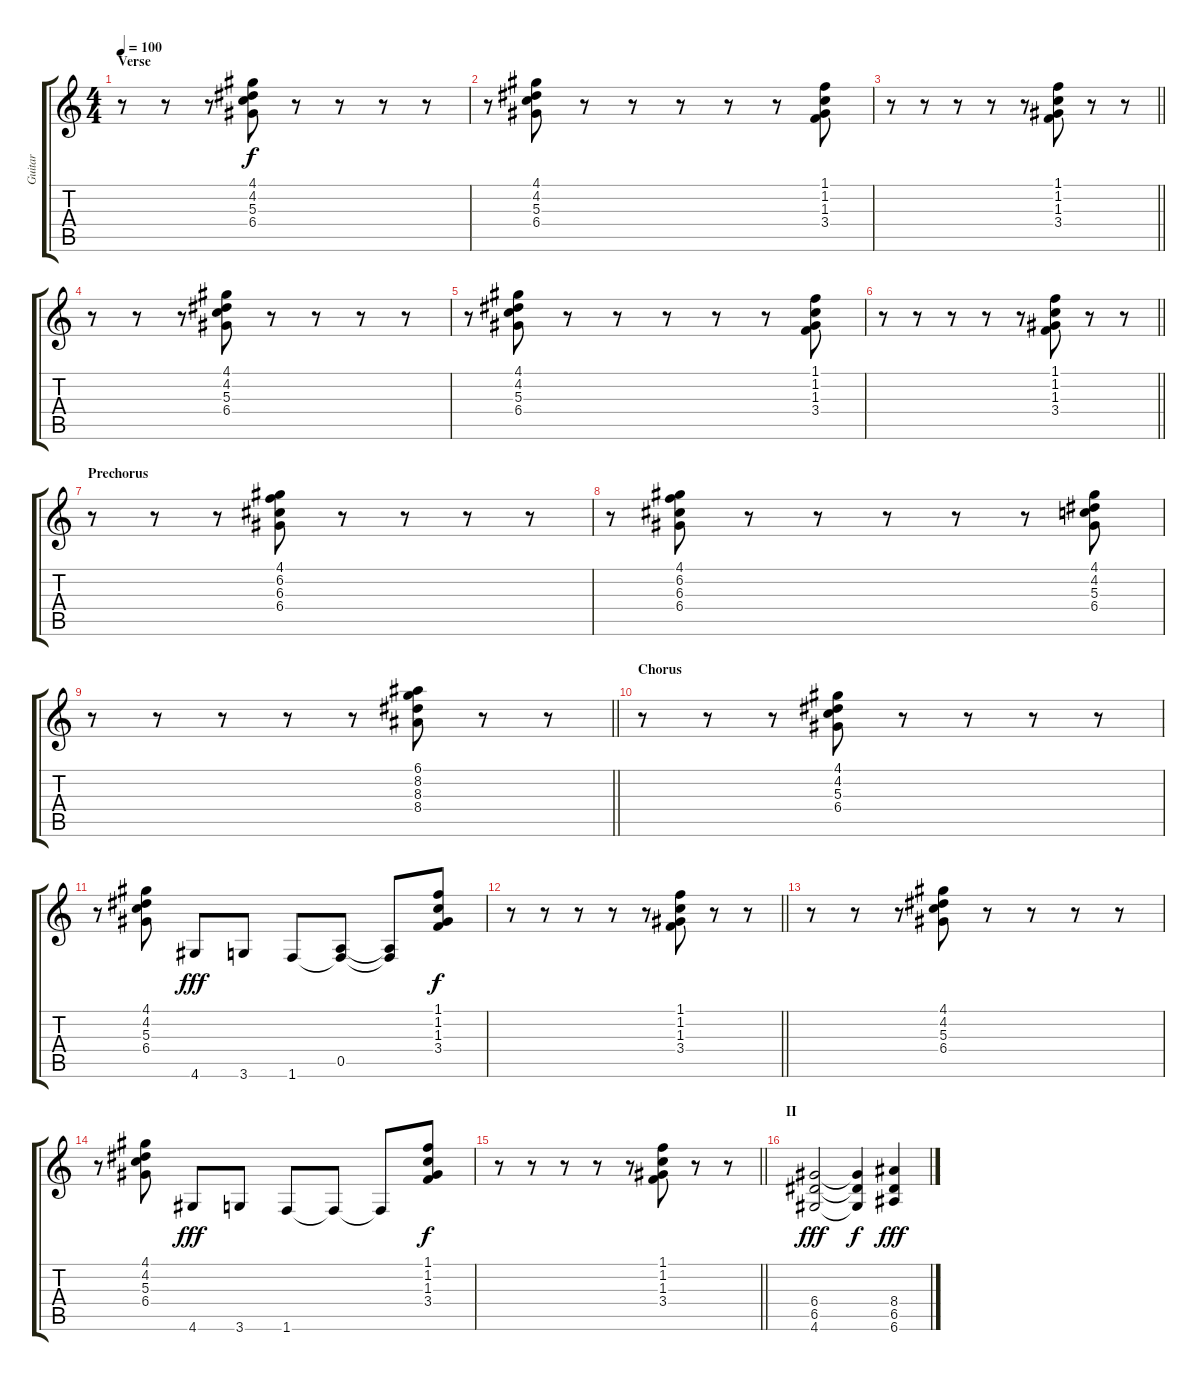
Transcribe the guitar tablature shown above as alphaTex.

\track ("Guitar" "Guitar") {instrument electricguitarjazz}
\staff {score tabs}
\tuning (E4 B3 G3 D3 A2 E2) {hide}
\ts (4 4)
\section ("" "Verse")
\tempo 100
\clef g2
\ks c
r.8{dy f} r.8 r.8 (4.1 4.2 5.3 6.4).8 r.8 r.8 r.8 r.8 |
r.8 (4.1 4.2 5.3 6.4).8 r.8 r.8 r.8 r.8 r.8 (1.1 1.2 1.3 3.4).8 |
\barLineRight lightlight
r.8 r.8 r.8 r.8 r.8 (1.1 1.2 1.3 3.4).8 r.8 r.8 |
r.8 r.8 r.8 (4.1 4.2 5.3 6.4).8 r.8 r.8 r.8 r.8 |
r.8 (4.1 4.2 5.3 6.4).8 r.8 r.8 r.8 r.8 r.8 (1.1 1.2 1.3 3.4).8 |
\barLineRight lightlight
r.8 r.8 r.8 r.8 r.8 (1.1 1.2 1.3 3.4).8 r.8 r.8 |
\section ("" "Prechorus")
r.8 r.8 r.8 (4.1 6.2 6.3 6.4).8 r.8 r.8 r.8 r.8 |
r.8 (4.1 6.2 6.3 6.4).8 r.8 r.8 r.8 r.8 r.8 (4.1 4.2 5.3 6.4).8 |
\barLineRight lightlight
r.8 r.8 r.8 r.8 r.8 (6.1 8.2 8.3 8.4).8 r.8 r.8 |
\section ("" "Chorus")
r.8{volume 16 balance 14 instrument distortionguitar} r.8 r.8 (4.1 4.2 5.3 6.4).8 r.8 r.8 r.8 r.8 |
r.8 (4.1 4.2 5.3 6.4).8 4.6.8{dy fff} 3.6.8 1.6.8 (0.5 1.6{t}).8 (0.5{t} 1.6{t}).8 (1.1 1.2 1.3 3.4).8{dy f} |
\barLineRight lightlight
r.8 r.8 r.8 r.8 r.8 (1.1 1.2 1.3 3.4).8 r.8 r.8 |
r.8 r.8 r.8 (4.1 4.2 5.3 6.4).8 r.8 r.8 r.8 r.8 |
r.8 (4.1 4.2 5.3 6.4).8 4.6.8{dy fff} 3.6.8 1.6.8 1.6{t}.8 1.6{t}.8 (1.1 1.2 1.3 3.4).8{dy f} |
\barLineRight lightlight
r.8 r.8 r.8 r.8 r.8 (1.1 1.2 1.3 3.4).8 r.8 r.8 |
\section ("" "II")
(6.4 6.5 4.6).2{dy fff volume 10 balance 14} (6.4{t} 6.5{t} 4.6{t}).4{dy f} (8.4 6.5 6.6).4{dy fff}
